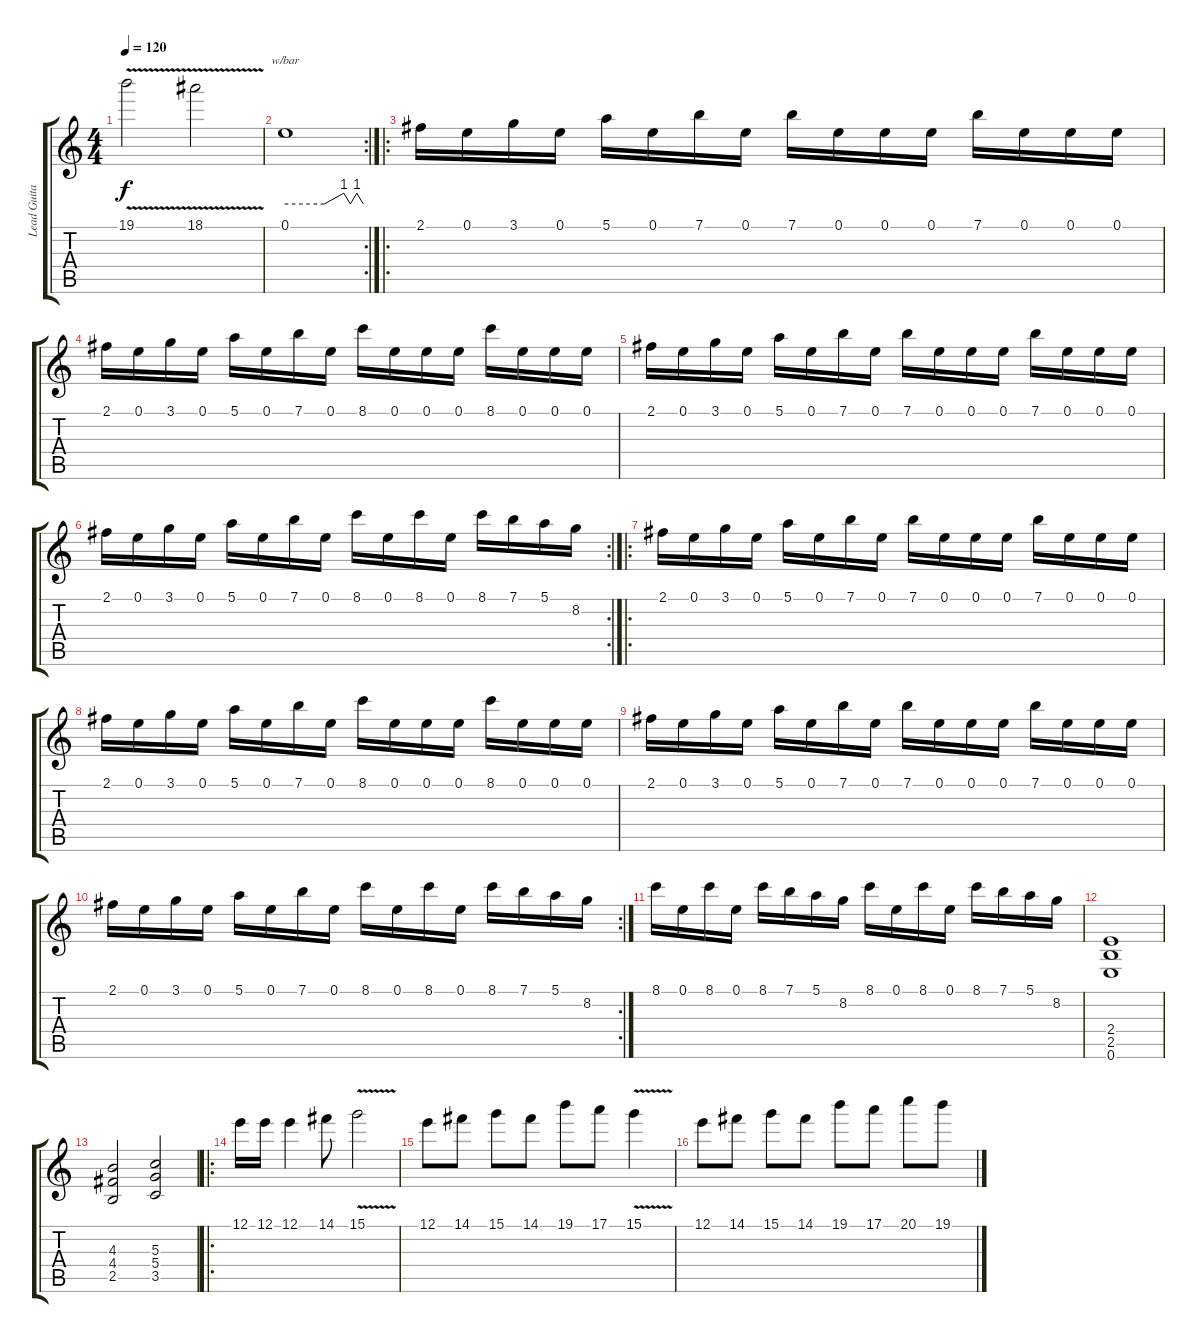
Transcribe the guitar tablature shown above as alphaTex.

\track ("Lead Guitar" "Lead Guita") {instrument overdrivenguitar}
\staff {score tabs}
\tuning (E4 B3 G3 D3 A2 E2) {hide}
\ts (4 4)
\tempo 120
\clef g2
\ks c
19.1{v}.2{dy f} 18.1{v}.2 |
\rc 2
0.1.1{tbe (custom default 0 0 30 0 45 4 50 0 55 4 60 0)} |
\ro
2.1.16 0.1.16 3.1.16 0.1.16 5.1.16 0.1.16 7.1.16 0.1.16 7.1.16 0.1.16 0.1.16 0.1.16 7.1.16 0.1.16 0.1.16 0.1.16 |
2.1.16 0.1.16 3.1.16 0.1.16 5.1.16 0.1.16 7.1.16 0.1.16 8.1.16 0.1.16 0.1.16 0.1.16 8.1.16 0.1.16 0.1.16 0.1.16 |
2.1.16 0.1.16 3.1.16 0.1.16 5.1.16 0.1.16 7.1.16 0.1.16 7.1.16 0.1.16 0.1.16 0.1.16 7.1.16 0.1.16 0.1.16 0.1.16 |
\rc 2
2.1.16 0.1.16 3.1.16 0.1.16 5.1.16 0.1.16 7.1.16 0.1.16 8.1.16 0.1.16 8.1.16 0.1.16 8.1.16 7.1.16 5.1.16 8.2.16 |
\ro
2.1.16 0.1.16 3.1.16 0.1.16 5.1.16 0.1.16 7.1.16 0.1.16 7.1.16 0.1.16 0.1.16 0.1.16 7.1.16 0.1.16 0.1.16 0.1.16 |
2.1.16 0.1.16 3.1.16 0.1.16 5.1.16 0.1.16 7.1.16 0.1.16 8.1.16 0.1.16 0.1.16 0.1.16 8.1.16 0.1.16 0.1.16 0.1.16 |
2.1.16 0.1.16 3.1.16 0.1.16 5.1.16 0.1.16 7.1.16 0.1.16 7.1.16 0.1.16 0.1.16 0.1.16 7.1.16 0.1.16 0.1.16 0.1.16 |
\rc 2
2.1.16 0.1.16 3.1.16 0.1.16 5.1.16 0.1.16 7.1.16 0.1.16 8.1.16 0.1.16 8.1.16 0.1.16 8.1.16 7.1.16 5.1.16 8.2.16 |
8.1.16 0.1.16 8.1.16 0.1.16 8.1.16 7.1.16 5.1.16 8.2.16 8.1.16 0.1.16 8.1.16 0.1.16 8.1.16 7.1.16 5.1.16 8.2.16 |
(2.4 2.5 0.6).1 |
(4.3 4.4 2.5).2 (5.3 5.4 3.5).2 |
\ro
12.1.16 12.1.16 12.1.4 14.1.8 15.1{v}.2 |
12.1.8 14.1.8 15.1.8 14.1.8 19.1.8 17.1.8 15.1{v}.4 |
12.1.8 14.1.8 15.1.8 14.1.8 19.1.8 17.1.8 20.1.8 19.1.8
